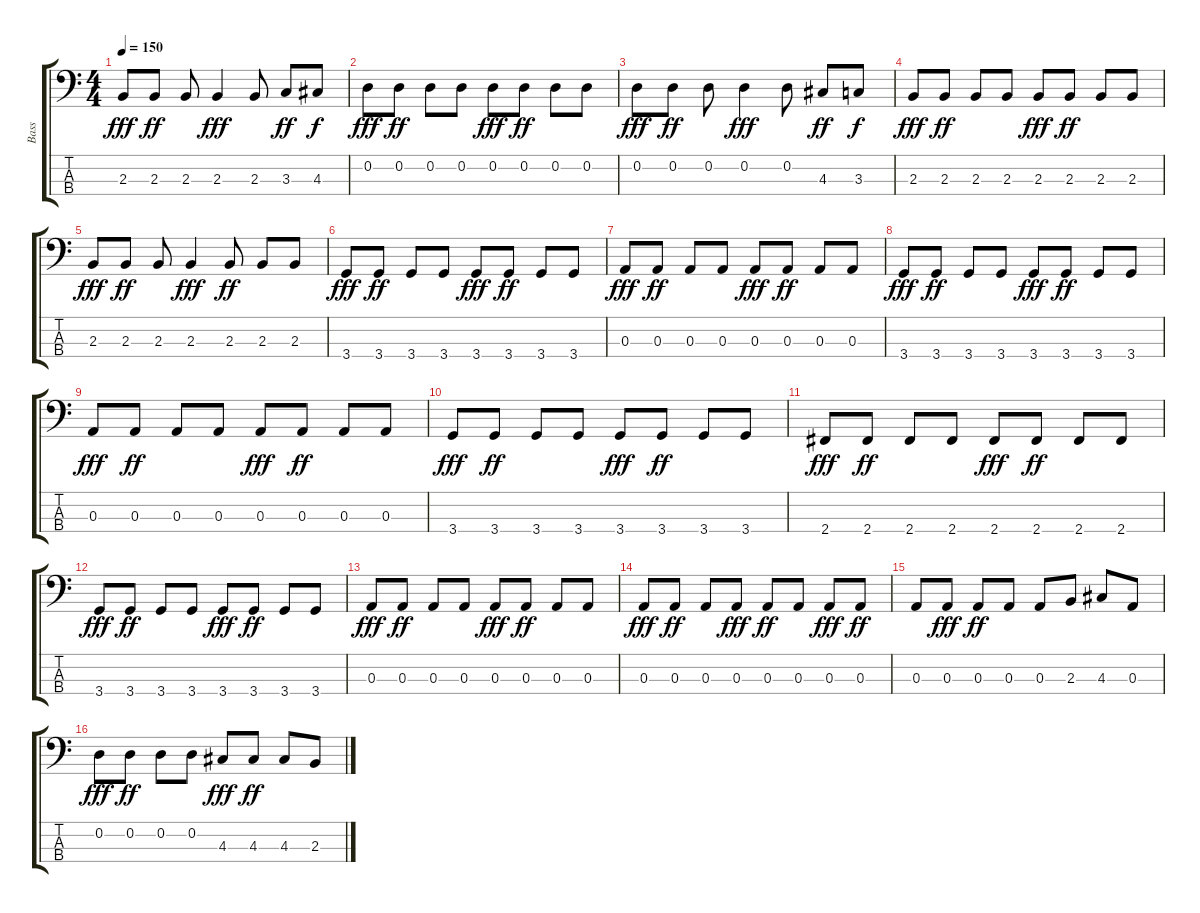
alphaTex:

\track ("Bass" "Bass") {instrument electricbasspick}
\staff {score tabs}
\tuning (G2 D2 A1 E1) {hide}
\ts (4 4)
\tempo 150
\clef f4
\ks c
2.3.8{dy fff} 2.3.8{dy ff} 2.3.8 2.3.4{dy fff} 2.3.8 3.3.8{dy ff} 4.3.8{dy f} |
0.2.8{dy fff} 0.2.8{dy ff} 0.2.8 0.2.8 0.2.8{dy fff} 0.2.8{dy ff} 0.2.8 0.2.8 |
0.2.8{dy fff} 0.2.8{dy ff} 0.2.8 0.2.4{dy fff} 0.2.8 4.3.8{dy ff} 3.3.8{dy f} |
2.3.8{dy fff} 2.3.8{dy ff} 2.3.8 2.3.8 2.3.8{dy fff} 2.3.8{dy ff} 2.3.8 2.3.8 |
2.3.8{dy fff} 2.3.8{dy ff} 2.3.8 2.3.4{dy fff} 2.3.8{dy ff} 2.3.8 2.3.8 |
3.4.8{dy fff} 3.4.8{dy ff} 3.4.8 3.4.8 3.4.8{dy fff} 3.4.8{dy ff} 3.4.8 3.4.8 |
0.3.8{dy fff} 0.3.8{dy ff} 0.3.8 0.3.8 0.3.8{dy fff} 0.3.8{dy ff} 0.3.8 0.3.8 |
3.4.8{dy fff} 3.4.8{dy ff} 3.4.8 3.4.8 3.4.8{dy fff} 3.4.8{dy ff} 3.4.8 3.4.8 |
0.3.8{dy fff} 0.3.8{dy ff} 0.3.8 0.3.8 0.3.8{dy fff} 0.3.8{dy ff} 0.3.8 0.3.8 |
3.4.8{dy fff} 3.4.8{dy ff} 3.4.8 3.4.8 3.4.8{dy fff} 3.4.8{dy ff} 3.4.8 3.4.8 |
2.4.8{dy fff} 2.4.8{dy ff} 2.4.8 2.4.8 2.4.8{dy fff} 2.4.8{dy ff} 2.4.8 2.4.8 |
3.4.8{dy fff} 3.4.8{dy ff} 3.4.8 3.4.8 3.4.8{dy fff} 3.4.8{dy ff} 3.4.8 3.4.8 |
0.3.8{dy fff} 0.3.8{dy ff} 0.3.8 0.3.8 0.3.8{dy fff} 0.3.8{dy ff} 0.3.8 0.3.8 |
0.3.8{dy fff} 0.3.8{dy ff} 0.3.8 0.3.8{dy fff} 0.3.8{dy ff} 0.3.8 0.3.8{dy fff} 0.3.8{dy ff} |
0.3.8 0.3.8{dy fff} 0.3.8{dy ff} 0.3.8 0.3.8 2.3.8 4.3.8 0.3.8 |
0.2.8{dy fff} 0.2.8{dy ff} 0.2.8 0.2.8 4.3.8{dy fff} 4.3.8{dy ff} 4.3.8 2.3.8
